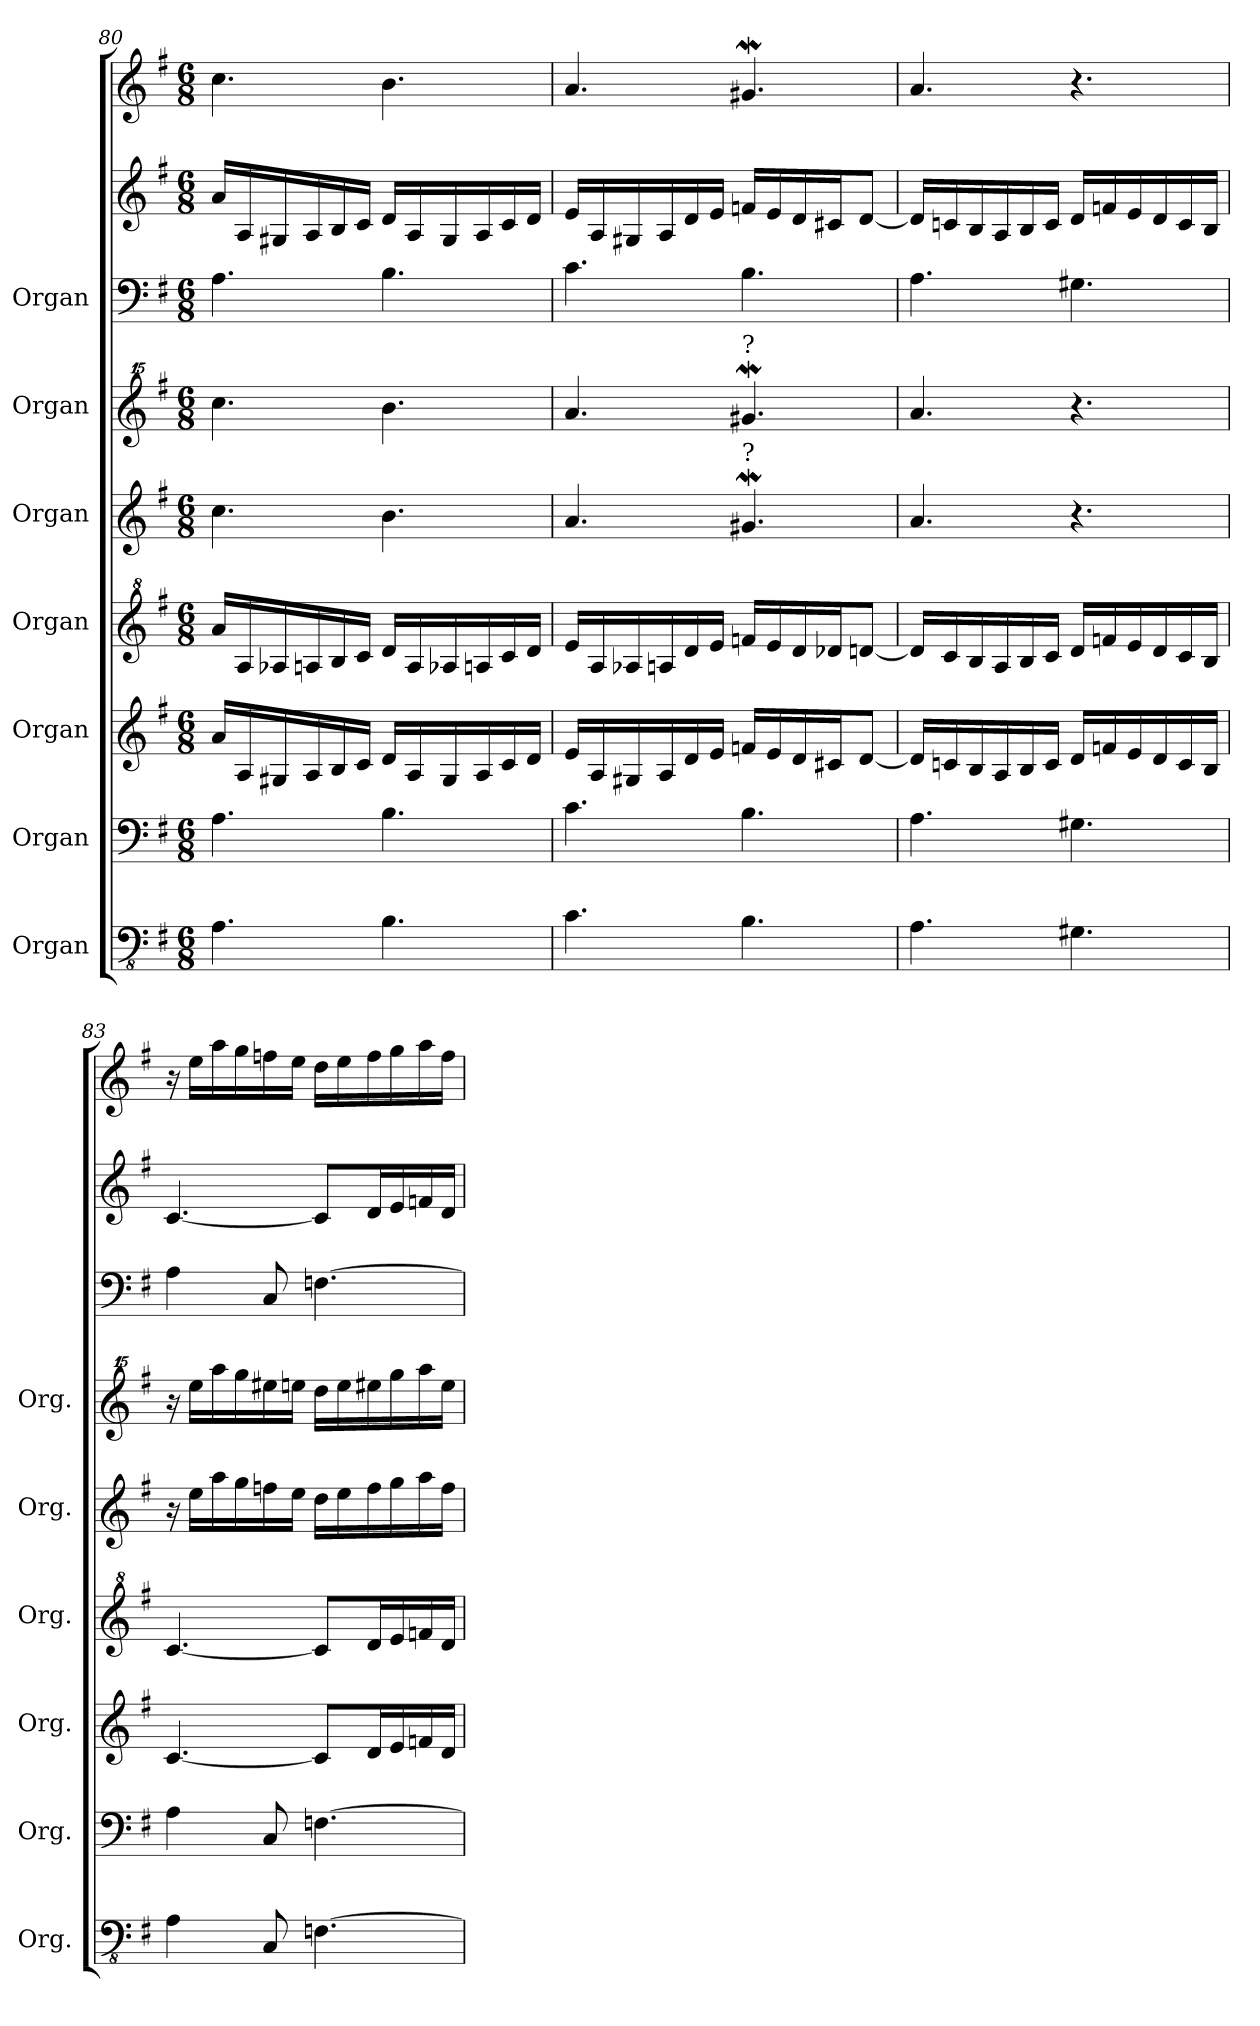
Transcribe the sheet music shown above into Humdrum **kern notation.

**kern	**kern	**kern	**kern	**kern	**kern	**kern	**kern	**kern
*part7	*part6	*part5	*part4	*part3	*part2	*part1	*part1	*part1
*staff9	*staff8	*staff7	*staff6	*staff5	*staff4	*staff3	*staff2	*staff1
*I"Organ	*I"Organ	*I"Organ	*I"Organ	*I"Organ	*I"Organ	*I"Organ	*	*
*I'Org.	*I'Org.	*I'Org.	*I'Org.	*I'Org.	*I'Org.	*	*	*
*clefFv4	*clefF4	*clefG2	*clefG^2	*clefG2	*clefG^^2	*clefF4	*clefG2	*clefG2
*k[f#]	*k[f#]	*k[f#]	*k[f#]	*k[f#]	*k[f#]	*k[f#]	*k[f#]	*k[f#]
*M6/8	*M6/8	*M6/8	*M6/8	*M6/8	*M6/8	*M6/8	*M6/8	*M6/8
=80	=80	=80	=80	=80	=80	=80	=80	=80
4.AA\	4.A\	16a/LL	16aa/LL	4.cc\	4.cccc\	4.A\	16a/LL	4.cc\
.	.	16A/	16a/	.	.	.	16A/	.
.	.	16G#X/	16a-X/	.	.	.	16G#X/	.
.	.	16A/	16an/	.	.	.	16A/	.
.	.	16B/	16b/	.	.	.	16B/	.
.	.	16c/JJ	16cc/JJ	.	.	.	16c/JJ	.
4.BB\	4.B\	16d/LL	16dd/LL	4.b\	4.bbb\	4.B\	16d/LL	4.b\
.	.	16A/	16a/	.	.	.	16A/	.
.	.	16G#/	16a-X/	.	.	.	16G#/	.
.	.	16A/	16an/	.	.	.	16A/	.
.	.	16c/	16cc/	.	.	.	16c/	.
.	.	16d/JJ	16dd/JJ	.	.	.	16d/JJ	.
=81	=81	=81	=81	=81	=81	=81	=81	=81
4.C\	4.c\	16e/LL	16ee/LL	4.a/	4.aaa/	4.c\	16e/LL	4.a/
.	.	16A/	16a/	.	.	.	16A/	.
.	.	16G#X/	16a-X/	.	.	.	16G#X/	.
.	.	16A/	16an/	.	.	.	16A/	.
.	.	16d/	16dd/	.	.	.	16d/	.
.	.	16e/JJ	16ee/JJ	.	.	.	16e/JJ	.
!	!	!	!	!	!LO:TX:a:t=?	!	!	!
!	!	!	!	!LO:TX:a:t=?	!	!	!	!
4.BB\	4.B\	16fn/LL	16ffn/LL	4.g#XW/	4.ggg#XW/	4.B\	16fn/LL	4.g#XW/
.	.	16e/	16ee/	.	.	.	16e/	.
.	.	16d/	16dd/	.	.	.	16d/	.
.	.	16c#X/J	16dd-X/J	.	.	.	16c#X/J	.
.	.	[8d/J	[8ddn/J	.	.	.	[8d/J	.
!!LO:LB:g=z
=82	=82	=82	=82	=82	=82	=82	=82	=82
4.AA\	4.A\	16d/LL]	16dd/LL]	4.a/	4.aaa/	4.A\	16d/LL]	4.a/
.	.	16cn/	16cc/	.	.	.	16cn/	.
.	.	16B/	16b/	.	.	.	16B/	.
.	.	16A/	16a/	.	.	.	16A/	.
.	.	16B/	16b/	.	.	.	16B/	.
.	.	16c/JJ	16cc/JJ	.	.	.	16c/JJ	.
4.GG#X\	4.G#X\	16d/LL	16dd/LL	4.r	4.r	4.G#X\	16d/LL	4.r
.	.	16fn/	16ffn/	.	.	.	16fn/	.
.	.	16e/	16ee/	.	.	.	16e/	.
.	.	16d/	16dd/	.	.	.	16d/	.
.	.	16c/	16cc/	.	.	.	16c/	.
.	.	16B/JJ	16b/JJ	.	.	.	16B/JJ	.
=83	=83	=83	=83	=83	=83	=83	=83	=83
4AA\	4A\	[4.c/	[4.cc/	16r	16r	4A\	[4.c/	16r
.	.	.	.	16ee\LL	16eeee\LL	.	.	16ee\LL
.	.	.	.	16aa\	16aaaa\	.	.	16aa\
.	.	.	.	16gg\	16gggg\	.	.	16gg\
8CC/	8C/	.	.	16ffn\	16eeee#X\	8C/	.	16ffn\
.	.	.	.	16ee\JJ	16eeeen\JJ	.	.	16ee\JJ
[4.FFn\	[4.Fn\	8c/L]	8cc/L]	16dd\LL	16dddd\LL	[4.Fn\	8c/L]	16dd\LL
.	.	.	.	16ee\	16eeee\	.	.	16ee\
.	.	16d/L	16dd/L	16ff\	16eeee#X\	.	16d/L	16ff\
.	.	16e/	16ee/	16gg\	16gggg\	.	16e/	16gg\
.	.	16fn/	16ffn/	16aa\	16aaaa\	.	16fn/	16aa\
.	.	16d/JJ	16dd/JJ	16ff\JJ	16eeee#\JJ	.	16d/JJ	16ff\JJ
=	=	=	=	=	=	=	=	=
*-	*-	*-	*-	*-	*-	*-	*-	*-
